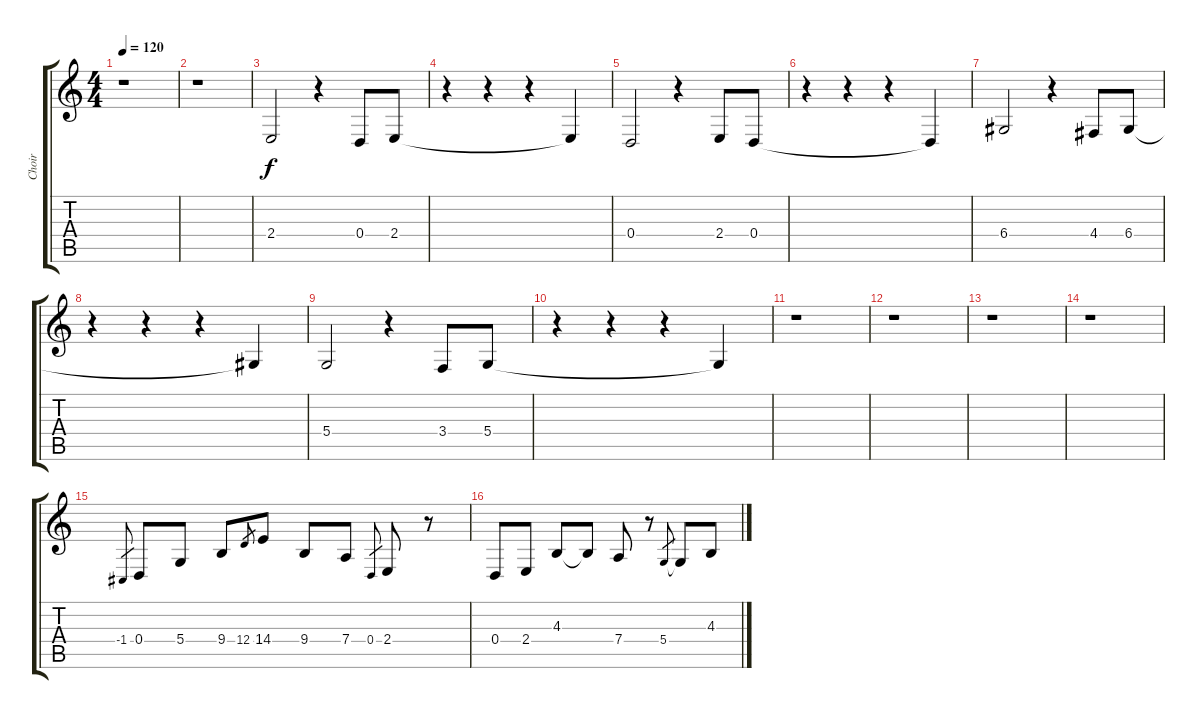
\track ("Choir" "Choir") {instrument voiceoohs}
\staff {score tabs}
\tuning (E4 B3 G3 D3 A2 E2) {hide}
\ts (4 4)
\tempo 120
\clef g2
\ks c
r.1{dy f} |
r.1 |
2.4.2 r.4 0.4.8 2.4.8 |
r.4 r.4 r.4 2.4{t}.4 |
0.4.2 r.4 2.4.8 0.4.8 |
r.4 r.4 r.4 0.4{t}.4 |
6.4.2 r.4 4.4.8 6.4.8 |
r.4 r.4 r.4 6.4{t}.4 |
5.4.2 r.4 3.4.8 5.4.8 |
r.4 r.4 r.4 5.4{t}.4 |
r.1 |
r.1 |
r.1 |
r.1 |
-1.4.8{gr} 0.4.8 5.4.8 9.4.8 12.4.8{gr} 14.4.8 9.4.8 7.4.8 0.4.8{gr} 2.4.8 r.8 |
0.4.8 2.4.8 4.3.8 4.3{t}.8 7.4.8 r.8 5.4.8{gr} 5.4{t}.8 4.3.8
